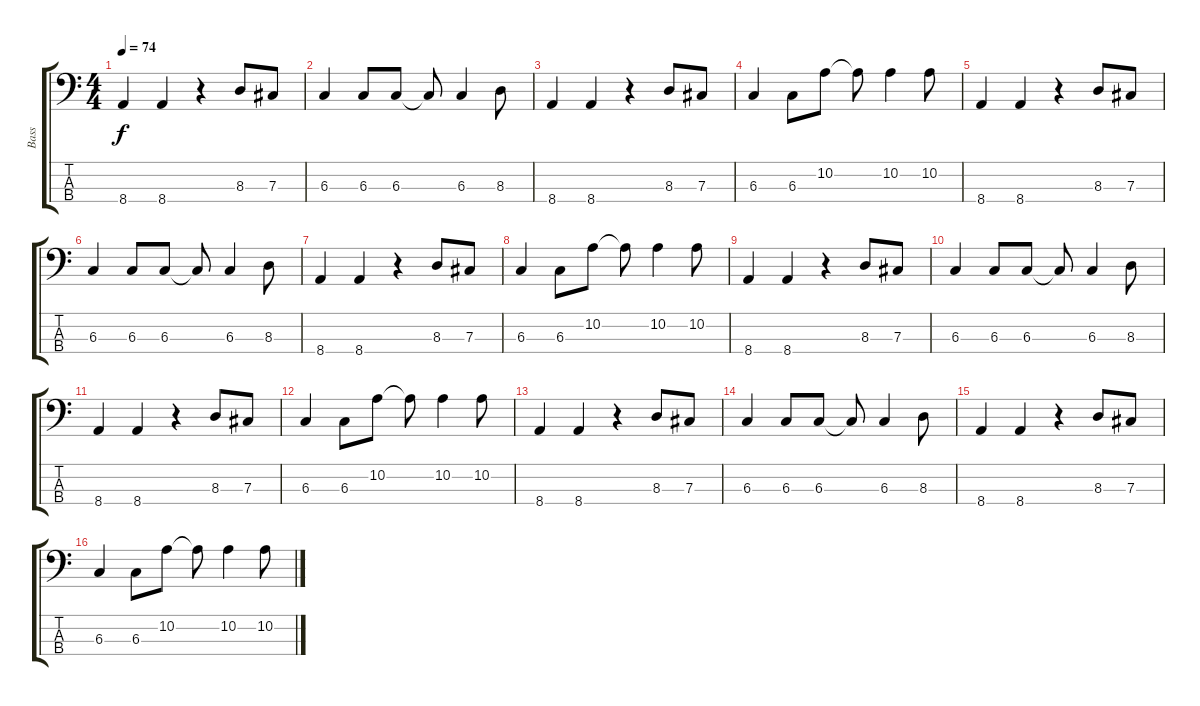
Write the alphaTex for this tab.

\track ("Bass" "Bass") {instrument electricbassfinger}
\staff {score tabs}
\tuning (E2 B1 Gb1 Db1) {hide}
\ts (4 4)
\tempo 74
\clef f4
\ks c
8.4.4{dy f} 8.4.4 r.4 8.3.8 7.3.8 |
6.3.4 6.3.8 6.3.8 6.3{t}.8 6.3.4 8.3.8 |
8.4.4 8.4.4 r.4 8.3.8 7.3.8 |
6.3.4 6.3.8 10.2.8 10.2{t}.8 10.2.4 10.2.8 |
8.4.4 8.4.4 r.4 8.3.8 7.3.8 |
6.3.4 6.3.8 6.3.8 6.3{t}.8 6.3.4 8.3.8 |
8.4.4 8.4.4 r.4 8.3.8 7.3.8 |
6.3.4 6.3.8 10.2.8 10.2{t}.8 10.2.4 10.2.8 |
8.4.4 8.4.4 r.4 8.3.8 7.3.8 |
6.3.4 6.3.8 6.3.8 6.3{t}.8 6.3.4 8.3.8 |
8.4.4 8.4.4 r.4 8.3.8 7.3.8 |
6.3.4 6.3.8 10.2.8 10.2{t}.8 10.2.4 10.2.8 |
8.4.4 8.4.4 r.4 8.3.8 7.3.8 |
6.3.4 6.3.8 6.3.8 6.3{t}.8 6.3.4 8.3.8 |
8.4.4 8.4.4 r.4 8.3.8 7.3.8 |
6.3.4 6.3.8 10.2.8 10.2{t}.8 10.2.4 10.2.8
